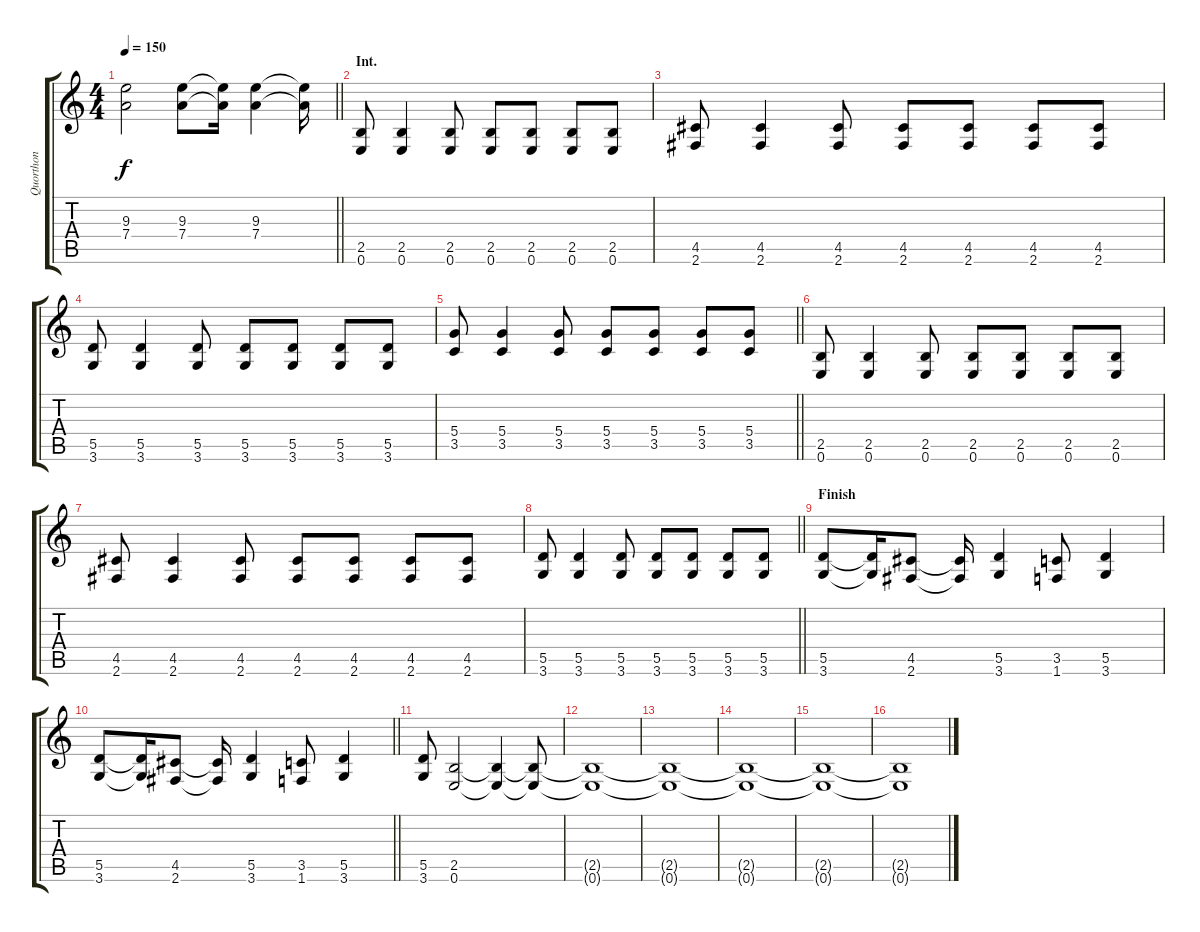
\track ("Quorthon" "Quorthon") {instrument distortionguitar}
\staff {score tabs}
\tuning (E4 B3 G3 D3 A2 E2) {hide}
\ts (4 4)
\tempo 150
\clef g2
\barLineRight lightlight
\ks c
(9.3 7.4).2{dy f} (9.3 7.4).8 (9.3{t} 7.4{t}).16 (9.3 7.4).4 (9.3{t} 7.4{t}).16 |
\section ("" "Int.")
(2.5 0.6).8 (2.5 0.6).4 (2.5 0.6).8 (2.5 0.6).8 (2.5 0.6).8 (2.5 0.6).8 (2.5 0.6).8 |
(4.5 2.6).8 (4.5 2.6).4 (4.5 2.6).8 (4.5 2.6).8 (4.5 2.6).8 (4.5 2.6).8 (4.5 2.6).8 |
(5.5 3.6).8 (5.5 3.6).4 (5.5 3.6).8 (5.5 3.6).8 (5.5 3.6).8 (5.5 3.6).8 (5.5 3.6).8 |
\barLineRight lightlight
(5.4 3.5).8 (5.4 3.5).4 (5.4 3.5).8 (5.4 3.5).8 (5.4 3.5).8 (5.4 3.5).8 (5.4 3.5).8 |
(2.5 0.6).8 (2.5 0.6).4 (2.5 0.6).8 (2.5 0.6).8 (2.5 0.6).8 (2.5 0.6).8 (2.5 0.6).8 |
(4.5 2.6).8 (4.5 2.6).4 (4.5 2.6).8 (4.5 2.6).8 (4.5 2.6).8 (4.5 2.6).8 (4.5 2.6).8 |
\barLineRight lightlight
(5.5 3.6).8 (5.5 3.6).4 (5.5 3.6).8 (5.5 3.6).8 (5.5 3.6).8 (5.5 3.6).8 (5.5 3.6).8 |
\section ("" "Finish")
(5.5 3.6).8 (5.5{t} 3.6{t}).16 (4.5 2.6).8 (4.5{t} 2.6{t}).16 (5.5 3.6).4 (3.5 1.6).8 (5.5 3.6).4 |
\barLineRight lightlight
(5.5 3.6).8 (5.5{t} 3.6{t}).16 (4.5 2.6).8 (4.5{t} 2.6{t}).16 (5.5 3.6).4 (3.5 1.6).8 (5.5 3.6).4 |
(5.5 3.6).8 (2.5 0.6).2 (2.5{t} 0.6{t}).4 (2.5{t} 0.6{t}).8 |
(2.5{t} 0.6{t}).1 |
(2.5{t} 0.6{t}).1 |
(2.5{t} 0.6{t}).1 |
(2.5{t} 0.6{t}).1 |
(2.5{t} 0.6{t}).1
